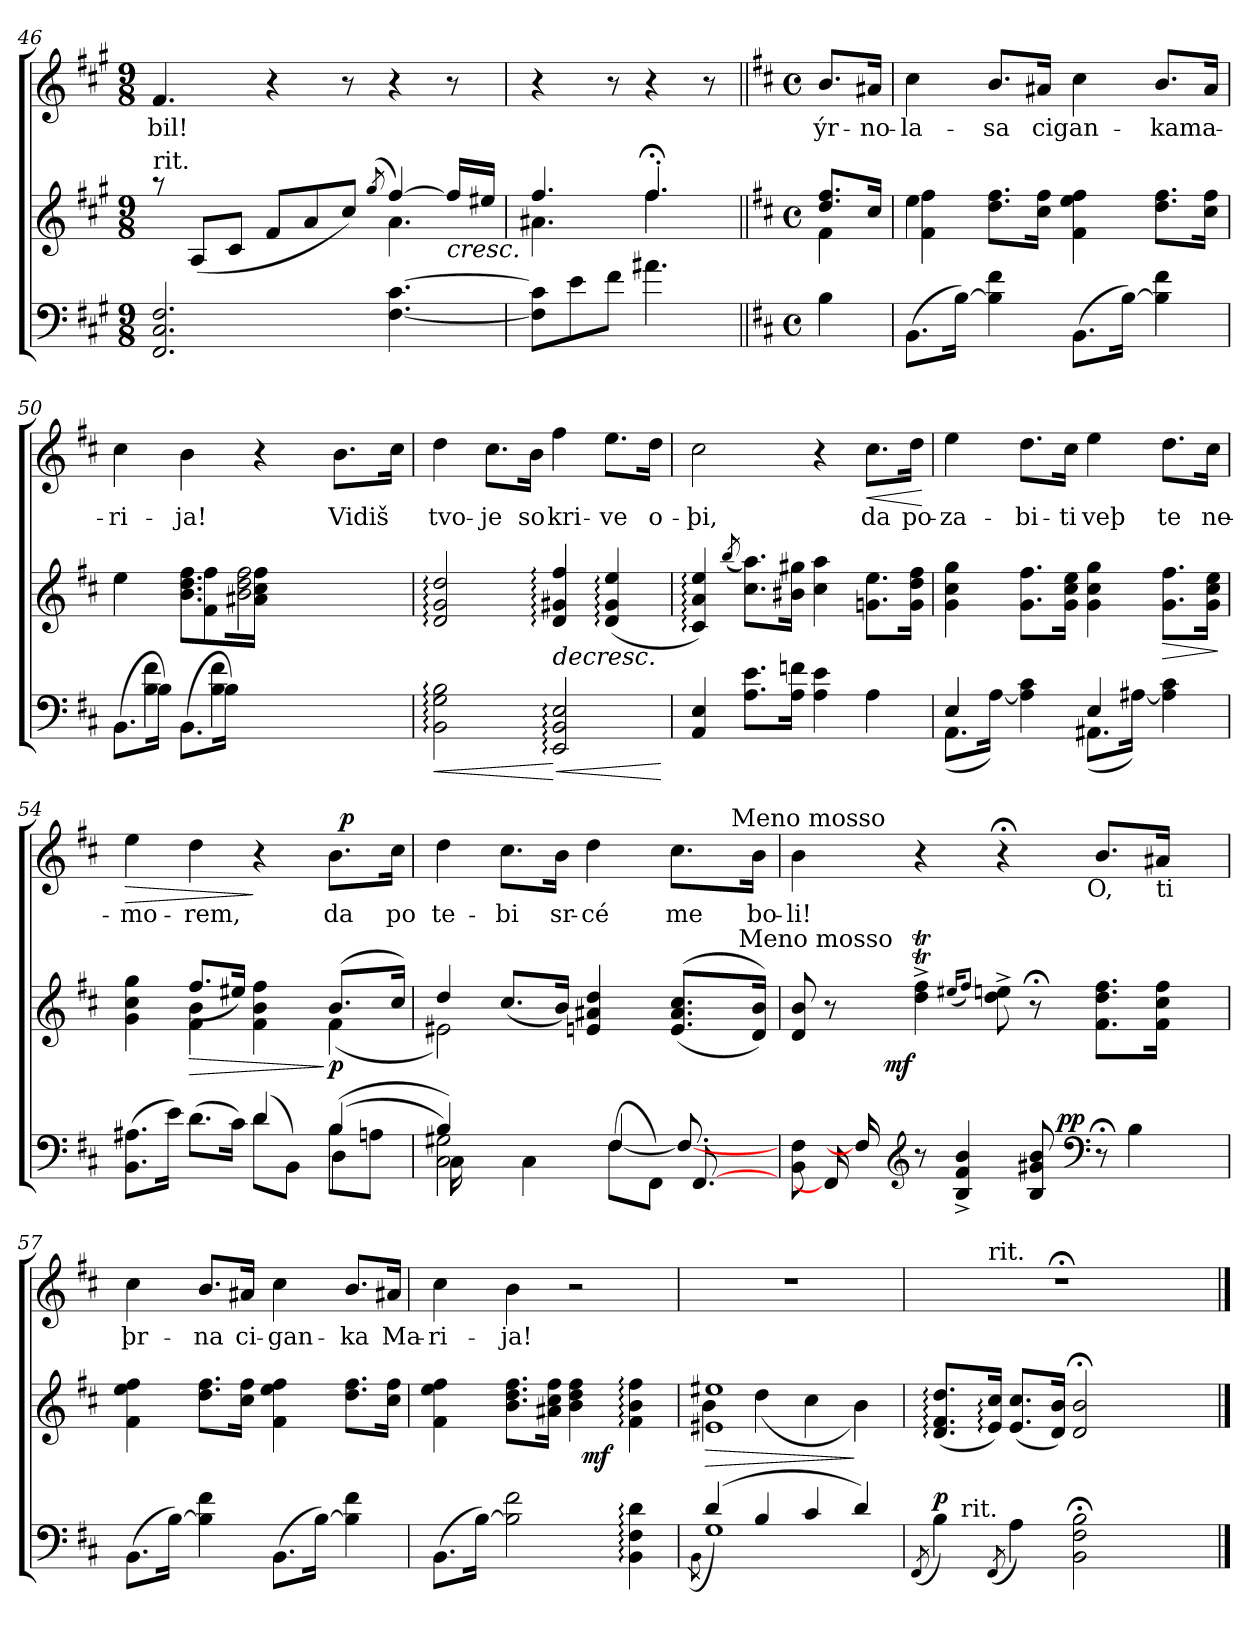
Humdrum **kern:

**kern	**dynam	**kern	**dynam	**kern	**text	**dynam
*part3	*part3	*part2	*part2	*part1	*part1	*part1
*staff3	*staff3	*staff2	*staff2	*staff1	*staff1	*staff1
!!LO:LB:g=z
*clefF4	*	*clefG2	*	*clefG2	*	*
*k[f#c#g#]	*	*k[f#c#g#]	*	*k[f#c#g#]	*	*
*A:	*	*A:	*	*A:	*	*
*M9/8	*	*M9/8	*	*M9/8	*	*
=46	=46	=46	=46	=46	=46	=46
*	*	*^	*	*	*	*
!	!	!LO:TX:a:t=rit.	!	!	!	!	!
!	!	!	!	!	!	!LO:LY:b	!
2.FF#/ 2.C#/ 2.F#/	.	8raa	2.ryy	.	4.f#/	-bil!	.
.	.	(<8A/L	.	.	.	.	.
.	.	8c#/J	.	.	.	.	.
.	.	8f#/L	.	.	4r	.	.
.	.	8a/	.	.	.	.	.
.	.	8cc#/J)	.	.	8r	.	.
.	.	(<8qgg#/	.	.	.	.	.
[<4.F#\ [>4.c#\	.	[>4ff#/)	4.a\	.	4r	.	.
!	!	!	!	!LO:HP:b	!	!	!
.	.	16ff#/LL]	.	<	8r	.	.
.	.	16ee#X/JJ	.	.	.	.	.
=47	=47	=47	=47	=47	=47	=47	=47
8F#\] 8c#\]L	.	4.ff#/	4.a#X\	.	4r	.	.
8e\	.	.	.	.	.	.	.
8f#\J	.	.	.	.	8r	.	.
4.a#X\	.	4.ff#;<'>/	4.ff#\	.	4r	.	.
.	.	.	.	.	8r	.	.
=48||	=48||	=48||	=48||	=48||	=48||	=48||	=48||
*k[f#c#]	*	*k[f#c#]	*	*	*k[f#c#]	*	*
*D:	*	*D:	*	*	*D:	*	*
*M4/4	*	*M4/4	*	*	*M4/4	*	*
*met(c)	*	*met(c)	*	*	*met(c)	*	*
!	!	!	!	!	!	!LO:LY:b	!
4B\	.	8.dd/ 8.ff#/L	4f#\	.	8.b/L	ýr-	.
!	!	!	!	!	!	!LO:LY:b	!
.	.	16cc#/Jk	.	.	16a#X/Jk	-no-	.
=49	=49	=49	=49	=49	=49	=49	=49
!	!	!	!	!	!	!LO:LY:b	!
(>8.BB\L	.	4ee\	4f#\ 4ff#\	.	4cc#\	-la-	.
[<16B\Jk)	.	.	.	.	.	.	.
!	!	!	!	!	!	!LO:LY:b	!
4B\] 4f#\	.	2.ryy	8.dd\ 8.ff#\L	.	8.b/L	-sa	.
!	!	!	!	!	!	!LO:LY:b	!
.	.	.	16cc#\ 16ff#\Jk	.	16a#X/Jk	cigan-	.
(>8.BB\L	.	.	4f#\ 4ee\ 4ff#\	.	4cc#\	.	.
[<16B\Jk)	.	.	.	.	.	.	.
!	!	!	!	!	!	!LO:LY:b	!
4B\] 4f#\	.	.	8.dd\ 8.ff#\L	.	8.b/L	-kama-	.
.	.	.	16cc#\ 16ff#\Jk	.	16a#/Jk	.	.
=50	=50	=50	=50	=50	=50	=50	=50
*^	*	*	*	*	*	*	*
!	!	!	!	!	!	!	!LO:LY:b	!
(>8.BB\L	8.ryy	.	4ee\	4ryy	.	4cc#\	-ri-	.
(<16B\Jk)	4B\ 4f#\)	.	.	.	.	.	.	.
!	!	!	!	!	!	!	!LO:LY:b	!
(>8.BB\L	.	.	8.b\ 8.dd\ 8.ff#\L	4f#\ 4ff#\	.	4b\	-ja!	.
(<16B\Jk)	4B\ 4f#\)	.	16ryy	.	.	.	.	.
4ryy	.	.	16a#X\ 16cc#\ 16ff#\Jk	2b\ 2dd\ 2ff#\	.	4r	.	.
.	.	.	4..ryy	.	.	.	.	.
.	4ryy	.	.	.	]	.	.	.
!	!	!	!	!	!	!	!LO:LY:b	!
16ryy	.	.	.	.	.	8.b\L	Vidiš	.
8.ryy	.	.	.	.	.	.	.	.
.	16ryy	.	.	.	.	16cc#\Jk	.	.
*	*	*	*v	*v	*	*	*	*
!!LO:LB:g=z
=51	=51	=51	=51	=51	=51	=51	=51
!	!	!LO:HP:b	!	!	!	!LO:LY:b	!
*v	*v	*	*	*	*	*	*
2BB\: 2G\: 2B\:	<	2d/: 2g/: 2dd/:	.	4dd\	tvo-	.
!	!	!	!	!	!LO:LY:b	!
.	.	.	.	8.cc#\L	-je	.
!	!	!	!	!	!LO:LY:b	!
.	.	.	.	16b\Jk	so	.
!	!LO:HP:n=1:b	!	!LO:HP:b	!	!LO:LY:b	!
2EE/: 2BB/: 2E/:	[ <	4d/: 4g#X/: 4ff#/:	>	4ff#\	kri-	.
!	!	!	!	!	!LO:LY:b	!
.	.	(4d/: 4g#/: 4ee/:	.	8.ee\L	-ve	.
!	!	!	!	!	!LO:LY:b	!
.	.	.	.	16dd\Jk	o-	.
.	[	.	[	.	.	.
=52	=52	=52	=52	=52	=52	=52
!	!	!	!	!	!LO:LY:b	!
4AA/ 4E/	.	4c#/: 4a/: 4ee/:)	.	2cc#\	-þi,	.
.	.	(<8qbb/	.	.	.	.
8.A\ 8.e\L	.	8.cc#\ 8.aa\L)	.	.	.	.
16A\ 16fn\Jk	.	16b#X\ 16gg#X\Jk	.	.	.	.
4A\ 4e\	.	4cc#\ 4aa\	.	4r	.	.
!	!	!	!	!	!LO:LY:b	!LO:HP:b
4A\	.	8.gn\ 8.ee\L	.	8.cc#\L	da	<
!	!	!	!	!	!LO:LY:b	!
.	.	16g\ 16dd\ 16ff#\Jk	.	16dd\Jk	po-	.
.	.	.	.	.	.	[
=53	=53	=53	=53	=53	=53	=53
*^	*	*	*	*	*	*
!	!	!	!	!	!	!LO:LY:b	!
4E/	(<8.AA\L	.	4g\ 4cc#\ 4gg\	.	4ee\	-za-	.
.	[<16A\Jk)	.	.	.	.	.	.
!	!	!	!	!	!	!LO:LY:b	!
4ryy	4A\] 4c#\	.	8.g\ 8.ff#\L	.	8.dd\L	-bi-	.
!	!	!	!	!	!	!LO:LY:b	!
.	.	.	16g\ 16cc#\ 16ee\Jk	.	16cc#\Jk	-ti	.
!	!	!	!	!	!	!LO:LY:b	!
4E/	(<8.AA#X\L	.	4g\ 4cc#\ 4gg\	.	4ee\	veþ	.
.	[<16A#X\Jk)	.	.	.	.	.	.
!	!	!	!	!LO:HP:b	!	!LO:LY:b	!
4ryy	4A#\] 4c#\	.	8.g\ 8.ff#\L	>	8.dd\L	te	.
!	!	!	!	!	!	!LO:LY:b	!
.	.	.	16g\ 16cc#\ 16ee\Jk	.	16cc#\Jk	ne-	.
*v	*v	*	*	*	*	*	*
.	.	.	]	.	.	.
!!LO:PB:g=z
=54	=54	=54	=54	=54	=54	=54
*^	*	*^	*	*	*	*
*	*^	*	*	*	*	*	*	*
!	!	!	!	!	!	!	!	!LO:LY:b	!LO:HP:b
*	*	*	*	*	*	*	*^	*	*
2ryy	(>8.BB\ 8.A#X\L	2.ryy	.	4g\ 4cc#\ 4gg\	4ryy	.	4ee\	3%2ryy	-mo-	>
.	16e\Jk)	.	.	.	.	.	.	.	.	.
!	!	!	!	!	!	!LO:HP:b	!	!	!LO:LY:b	!
.	(>8.d\L	.	.	4f#\ 4b\	(>8.ff#/L	>	4dd\	.	-rem,	.
.	16c#\Jk)	.	.	.	16ee#X/Jk)	.	.	.	.	.
(>4d/	8d\L	.	.	4f#\ 4b\ 4ff#\	4ryy	.	4r	.	.	]
.	8BB\J)	.	.	.	.	.	.	.	.	.
.	.	.	.	.	.	.	.	12ryy	.	.
!	!	!	!	!	!	!LO:DY:n=1:b	!	!	!LO:LY:b	!
(4B/	8B\L	(<4D\	.	(>8.b/L	(<4f#\	] p	8.b\L	48ryy	da	.
!	!	!	!	!	!	!	!	!	!	!LO:DY:a
.	.	.	.	.	.	.	.	6ryy	.	p
.	8An\J	.	.	.	.	.	.	.	.	.
!	!	!	!	!	!	!	!	!	!LO:LY:b	!
.	.	.	.	16cc#/Jk)	.	.	16cc#\Jk	24.ryy	po	.
=55	=55	=55	=55	=55	=55	=55	=55	=55	=55	=55
*	*	*^	*	*	*^	*	*	*	*	*
!	!	!	!	!	!	!	!	!	!	!	!LO:LY:b	!
2C#\ 2G#X\)	16C#\	4B/)	2ryy	.	2e#X\)	4dd/	2.ryy	.	4dd\	3%2ryy	te-	.
.	2...ryy	.	.	.	.	.	.	.	.	.	.	.
!	!	!	!	!	!	!	!	!	!	!	!LO:LY:b	!
.	.	16ryy	.	.	.	(>8.cc#/L	.	.	8.cc#\L	.	-bi	.
.	.	4C#\	.	.	.	.	.	.	.	.	.	.
!	!	!	!	!	!	!	!	!	!	!	!LO:LY:b	!
.	.	.	.	.	.	16b/Jk)	.	.	16b\Jk	.	sr-	.
!	!	!	!	!	!	!	!	!	!	!	!LO:LY:b	!
2ryy	.	.	16ryy	.	2ryy	4en/ 4a#X/ 4dd/	.	.	4dd\	.	-cé	.
.	.	(<8F#\L	[>4F#/	.	.	.	.	.	.	.	.	.
.	.	.	.	.	.	.	.	.	.	6ryy	.	.
.	.	8FF#\J)	.	.	.	.	.	.	.	.	.	.
!	!	!	!	!	!	!	!	!	!	!	!LO:LY:b	!
.	.	.	.	.	.	8ryy	(>(<8.e/ 8.a#/ 8.cc#/L	.	8.cc#\L	.	me	.
.	.	[8.FF#/	8.F#/_	.	.	.	.	.	.	.	.	.
.	.	.	.	.	.	.	.	.	.	24.ryy	.	.
.	.	.	.	.	.	32ryy	.	.	.	.	.	.
!	!	!	!	!	!	!	!	!	!	!LO:TX:a:t=Meno mosso	!	!
.	.	.	.	.	.	.	.	.	.	12ryy	.	.
!	!	!	!	!	!	!LO:TX:a:t=Meno mosso	!	!	!	!	!	!
.	.	.	.	.	.	16.ryy	.	.	.	.	.	.
!	!	!	!	!	!	!	!	!	!	!	!LO:LY:b	!
.	.	.	.	.	.	.	16d/ 16b/Jk))	.	16b\Jk	.	bo-	.
.	.	.	.	.	.	.	.	.	.	48ryy	.	.
=56	=56	=56	=56	=56	=56	=56	=56	=56	=56	=56	=56	=56
!	!	!	!	!	!	!	!	!	!	!	!LO:LY:b	!
*	*v	*v	*v	*	*	*	*	*	*	*	*	*
*	*	*	*	*v	*v	*	*	*	*	*
8BB\ 8F#\	2ryy	.	8d/ 8b/	8..ryy	.	4b\	3%2ryy	-li!	.
16FF#/]	.	.	8r	.	.	.	.	.	.
16F#/]	.	.	.	.	.	.	.	.	.
!	!	!	!	!	!LO:DY:b	!	!	!	!
.	.	.	.	2ryy	mf	.	.	.	.
*clefG2	*	*	*	*	*	*	*	*	*
8r	.	.	4dd\T^> 4ff#\T^>	.	.	4r	.	.	.
4B/^> 4f#/^> 4b/^>	.	.	.	.	.	.	.	.	.
.	.	.	(<16qee#X/KL	.	.	.	.	.	.
.	.	.	8qff#/J)	.	.	.	.	.	.
.	8.ryy	.	8dd\^> 8een\^>	.	.	4r;<	.	.	.
8B/ 8g#X/ 8b/	.	.	8r;<	.	.	.	.	.	.
.	.	.	.	.	.	.	24..ryy	.	.
!	!	!LO:DY:a	!	!	!	!	!	!	!
.	4..ryy	pp	.	.	.	.	.	.	.
.	.	.	.	4ryy	.	.	.	.	.
!	!	!	!	!	!	!	!LO:TX:b:t=O,	!	!
.	.	.	.	.	.	.	6ryy	.	.
*clefF4	*	*	*	*	*	*	*	*	*
8r;<	.	.	8.f#\ 8.dd\ 8.ff#\L	.	.	8.b/L	.	.	.
4B\	.	.	.	.	.	.	.	.	.
.	.	.	.	.	.	.	12ryy	.	.
!	!	!	!	!	!	!LO:TX:b:t=ti	!	!	!
.	.	.	16f#\ 16cc#\ 16ff#\Jk	.	.	16a#X/Jk	.	.	.
.	.	.	.	8ryy	.	.	.	.	.
.	.	.	.	.	.	.	96ryy	.	.
.	.	.	8ryy	.	.	8ryy	8ryy	.	.
.	.	.	.	32ryy	.	.	.	.	.
!!LO:LB:g=z
=57	=57	=57	=57	=57	=57	=57	=57	=57	=57
!	!	!	!	!	!	!	!	!LO:LY:b	!
*v	*v	*	*	*	*	*v	*v	*	*
*	*	*v	*v	*	*	*	*
(>8.BB\L	.	4f#\ 4ee\ 4ff#\	.	4cc#\	þr-	.
[<16B\Jk)	.	.	.	.	.	.
!	!	!	!	!	!LO:LY:b	!
4B\] 4f#\	.	8.dd\ 8.ff#\L	.	8.b/L	-na	.
!	!	!	!	!	!LO:LY:b	!
.	.	16cc#\ 16ff#\Jk	.	16a#X/Jk	ci-	.
!	!	!	!	!	!LO:LY:b	!
(>8.BB\L	.	4f#\ 4ee\ 4ff#\	.	4cc#\	-gan-	.
[<16B\Jk)	.	.	.	.	.	.
!	!	!	!	!	!LO:LY:b	!
4B\] 4f#\	.	8.dd\ 8.ff#\L	.	8.b/L	-ka	.
!	!	!	!	!	!LO:LY:b	!
.	.	16cc#\ 16ff#\Jk	.	16a#X/Jk	Ma-	.
=58	=58	=58	=58	=58	=58	=58
!	!	!	!	!	!LO:LY:b	!
*	*	*^	*	*	*	*
(>8.BB\L	.	4f#\ 4ee\ 4ff#\	2ryy	.	4cc#\	-ri-	.
[<16B\Jk)	.	.	.	.	.	.	.
!	!	!	!	!	!	!LO:LY:b	!
2B\] 2f#\	.	8.b\ 8.dd\ 8.ff#\L	.	.	4b\	-ja!	.
.	.	16a#X\ 16cc#\ 16ff#\Jk	.	.	.	.	.
.	.	4b\ 4dd\ 4ff#\	32ryy	.	2r	.	.
!	!	!	!	!LO:DY:b	!	!	!
.	.	.	4...ryy	mf	.	.	.
4BB\: 4F#\: 4d\:	.	4f#\: 4b\: 4ff#\:	.	.	.	.	.
=59	=59	=59	=59	=59	=59	=59	=59
*^	*	*	*	*	*	*	*
.	(<8qBB\	.	.	.	.	.	.	.
!	!	!	!	!	!LO:HP:b	!	!	!
(4d/	1G)	.	1e#X 1ee#X	4b\	>	1r	.	.
4B/	.	.	.	(>4dd\	.	.	.	.
4c#/	.	.	.	4cc#\	.	.	.	.
4d/)	.	.	.	4b\)	]	.	.	.
*	*	*	*v	*v	*	*	*	*
=60	=60	=60	=60	=60	=60	=60	=60
(<8qFF#/	.	.	.	.	.	.	.
!	!	!LO:DY:a	!	!	!	!	!
*	*	*	*	*	*^	*	*
4B\)	16.ryy	p	(<8.d/: 8.f#/: 8.dd/:L	.	1r;<	8.ryy	.	.
!	!LO:TX:a:t=rit.	!	!	!	!	!	!	!
.	2ryy	.	.	.	.	.	.	.
!	!	!	!	!	!	!LO:TX:a:t=rit.	!	!
.	.	.	16e/: 16cc#/:Jk)	.	.	2ryy	.	.
(<8qFF#/	.	.	.	.	.	.	.	.
4A\)	.	.	(<8.e/ 8.cc#/L	.	.	.	.	.
.	.	.	16d/ 16b/Jk)	.	.	.	.	.
2BB\;< 2F#\;< 2B\;<	.	.	2d/; 2b/;	.	.	.	.	.
.	4ryy	.	.	.	.	.	.	.
.	.	.	.	.	.	4ryy	.	.
.	8ryy	.	.	.	.	.	.	.
.	.	.	.	.	.	16ryy	.	.
.	32ryy	.	.	.	.	.	.	.
*v	*v	*	*	*	*v	*v	*	*
==	==	==	==	==	==	==
*-	*-	*-	*-	*-	*-	*-
